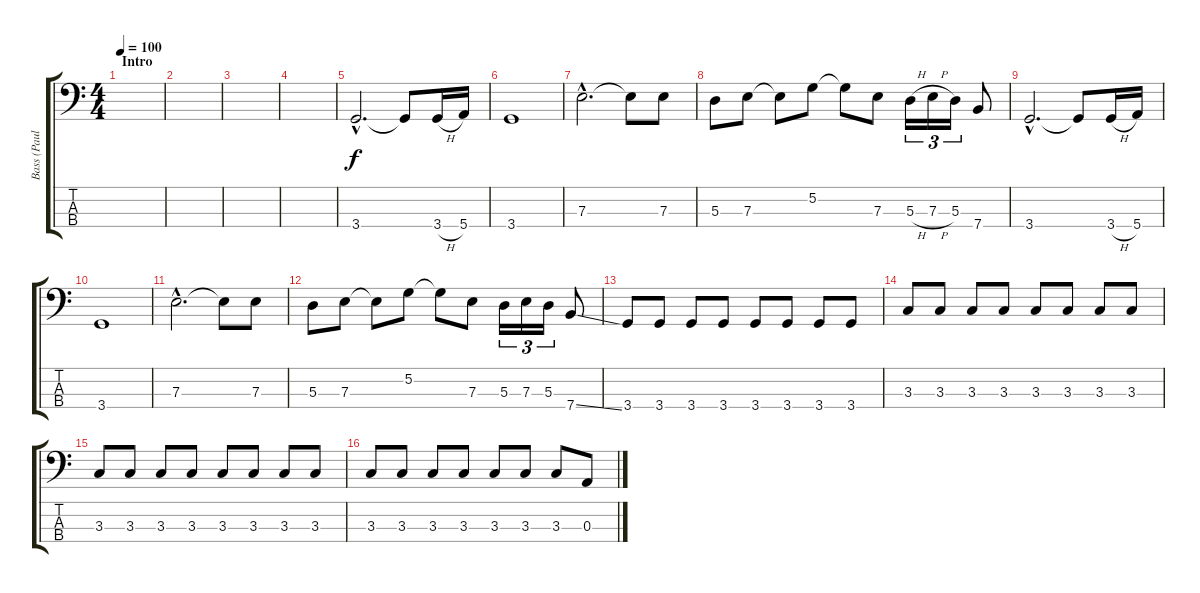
\track ("Bass (Paulo)" "Bass (Paul") {instrument electricbassfinger}
\staff {score tabs}
\tuning (G2 D2 A1 E1) {hide}
\ts (4 4)
\section ("" "Intro")
\tempo 100
\clef f4
\ks c
|
|
|
|
3.4{hac}.2{d} 3.4{t}.8 3.4{h}.16 5.4.16 |
3.4.1 |
7.3{hac}.2{d} 7.3{t}.8 7.3.8 |
5.3.8 7.3.8 7.3{t}.8 5.2.8 5.2{t}.8 7.3.8 5.3{h}.16{tu (3 2)} 7.3{h}.16{tu (3 2)} 5.3.16{tu (3 2)} 7.4.8 |
3.4{hac}.2{d} 3.4{t}.8 3.4{h}.16 5.4.16 |
3.4.1 |
7.3{hac}.2{d} 7.3{t}.8 7.3.8 |
5.3.8 7.3.8 7.3{t}.8 5.2.8 5.2{t}.8 7.3.8 5.3.16{tu (3 2)} 7.3.16{tu (3 2)} 5.3.16{tu (3 2)} 7.4{ss}.8 |
3.4.8 3.4.8 3.4.8 3.4.8 3.4.8 3.4.8 3.4.8 3.4.8 |
3.3.8 3.3.8 3.3.8 3.3.8 3.3.8 3.3.8 3.3.8 3.3.8 |
3.3.8 3.3.8 3.3.8 3.3.8 3.3.8 3.3.8 3.3.8 3.3.8 |
3.3.8 3.3.8 3.3.8 3.3.8 3.3.8 3.3.8 3.3.8 0.3.8
